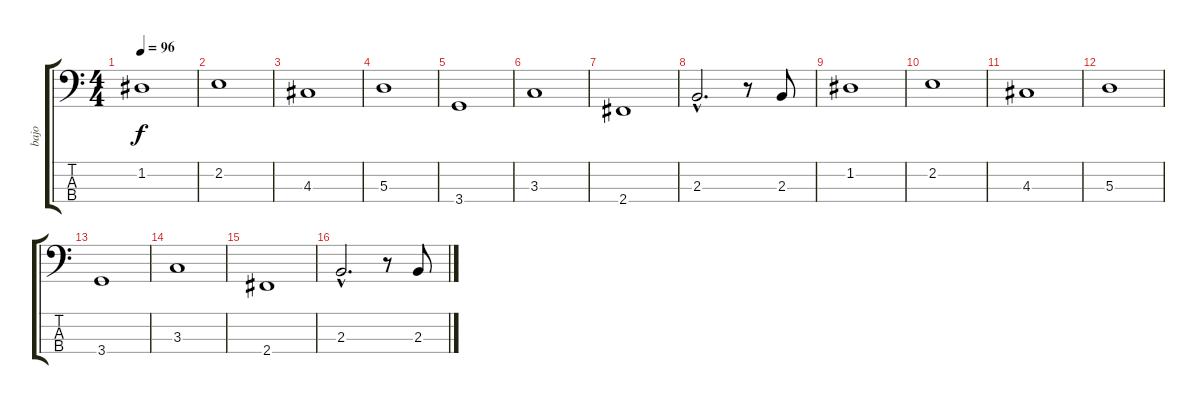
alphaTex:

\track ("bajo" "bajo") {instrument electricbassfinger}
\staff {score tabs}
\tuning (G2 D2 A1 E1) {hide}
\ts (4 4)
\tempo 96
\clef f4
\ks c
1.2.1{dy f} |
2.2.1 |
4.3.1 |
5.3.1 |
3.4.1 |
3.3.1 |
2.4.1 |
2.3{hac}.2{d} r.8 2.3.8 |
1.2.1 |
2.2.1 |
4.3.1 |
5.3.1 |
3.4.1 |
3.3.1 |
2.4.1 |
2.3{hac}.2{d} r.8 2.3.8
